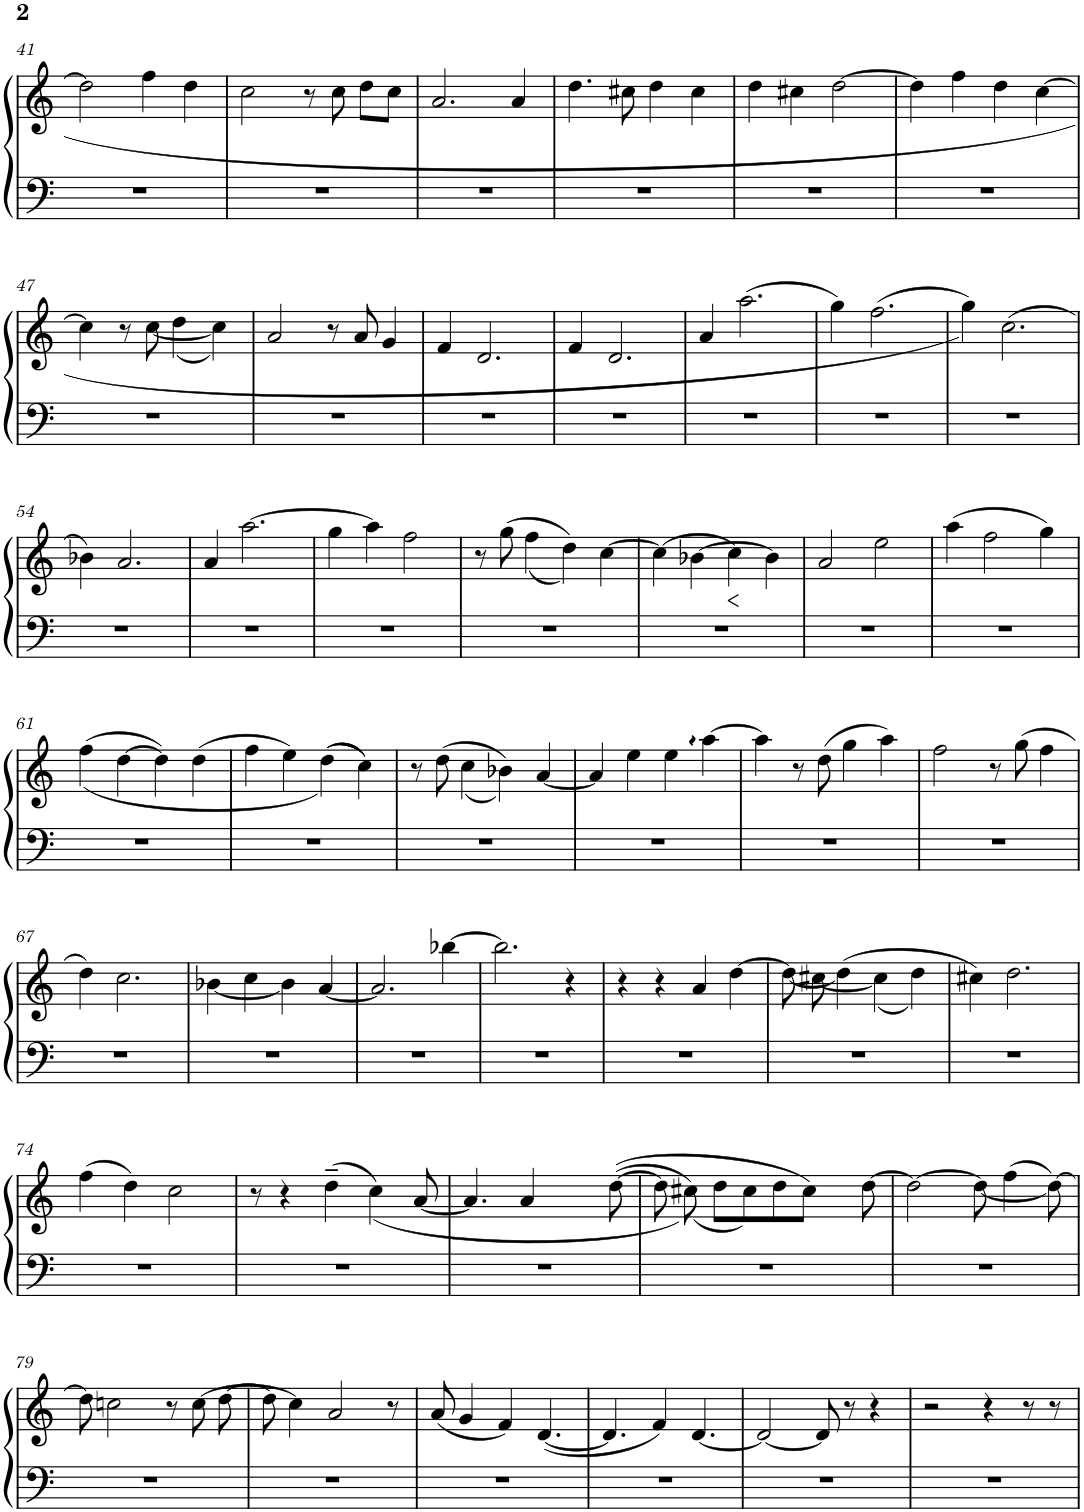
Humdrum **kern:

**kern	**kern
*part1	*part1
*staff2	*staff1
*I"Piano	*
*I'Pno.	*
!!LO:PB:g=z
*clefF4	*clefG2
*k[]	*k[]
*M4/4	*M4/4
=41	=41
1r	2dd\]
.	4ff\
.	4dd\
=42	=42
1r	2cc\
.	8r
.	8cc\
.	8dd\L
.	8cc\J
=43	=43
1r	2.a/
.	4a/
=44	=44
1r	4.dd\
.	8cc#X\
.	4dd\
.	4cc#\
=45	=45
1r	4dd\
.	4cc#X\
.	[2dd\
=46	=46
1r	4dd\]
.	4ff\
.	4dd\
.	[4cc\
!!LO:LB:g=z
=47	=47
1r	4cc\]
.	8r
.	[<8cc\
.	(<4dd\
.	4cc\])
=48	=48
1r	2a/
.	8r
.	8a/
.	4g/
=49	=49
1r	4f/
.	2.d/
=50	=50
1r	4f/
.	2.d/
=51	=51
1r	4a/
.	(>2.aa\
=52	=52
1r	4gg\)
.	(>2.ff\
=53	=53
1r	4gg\)
.	(>2.cc\
!!LO:LB:g=z
=54	=54
1r	4b-X\)
.	2.a/
=55	=55
1r	4a/
.	[>2.aa\
=56	=56
1r	4gg\
.	4aa\]
.	2ff\
=57	=57
1r	8r
.	(>8gg\
.	(<4ff\
.	4dd\))
.	[4cc\
=58	=58
1r	4cc\_
.	[>4b-X\
.	4cc\]
.	4b-\]
=59	=59
1r	2a/
.	2ee\
=60	=60
1r	(>4aa\
.	2ff\
.	4gg\)
!!LO:LB:g=z
=61	=61
1r	(>(<4ff\
.	[>4dd\
.	4dd\])
.	(>4dd\
=62	=62
1r	4ff\
.	4ee\)
.	(>(>4dd\)
.	4cc\))
=63	=63
1r	8r
.	(>8dd\
.	(<4cc\
.	4b-X\))
.	[4a/
=64	=64
1r	4a/]
.	4ee\
.	4ee\
.	[4aa\
=65	=65
1r	4aa\]
.	8r
.	(>8dd\
.	4gg\
.	4aa\)
=66	=66
1r	2ff\
.	8r
.	(>8gg\
.	4ff\
!!LO:LB:g=z
=67	=67
1r	4dd\)
.	2.cc\
=68	=68
1r	[<4b-X\
.	4cc\
.	4b-\]
.	[4a/
=69	=69
1r	2.a/]
.	[4bb-X\
=70	=70
1r	2.bb-\]
.	4r
=71	=71
1r	4r
.	4r
.	4a/
.	[4dd\
=72	=72
1r	8dd\_
.	[<8cc#X\
.	(>4dd\]
.	(<4cc#\]
.	4dd\)
=73	=73
1r	4cc#X\)
.	2.dd\
!!LO:LB:g=z
=74	=74
1r	(>4ff\
.	4dd\)
.	2cc\
=75	=75
1r	8r
.	4r
.	(>4dd~\
.	(<4cc\)
.	[8a/
=76	=76
1r	4.a/]
.	4a/
.	4ryy
.	(>(>[8dd\
=77	=77
1r	8dd\]
.	(<8cc#X\))
.	8dd\L
.	8cc#\)
.	8dd\
.	8cc#\J)
.	8ryy
.	[8dd\
=78	=78
1r	2dd\_
.	8dd\_
.	(>4ff\
.	8dd\_)
!!LO:LB:g=z
=79	=79
1r	8dd\]
.	2ccn\
.	8r
.	[>8cc\
.	[8dd\
=80	=80
1r	8dd\]
.	4cc\]
.	2a/
.	8r
=81	=81
1r	(<8a/
.	4g/
.	4f/)
.	(<[4.d/
=82	=82
1r	4.d/]
.	4f/)
.	[4.d/
=83	=83
1r	2d/_
.	8d/]
.	8r
.	4r
=84	=84
1r	2r
.	4r
.	8r
.	8r
=	=
*-	*-
